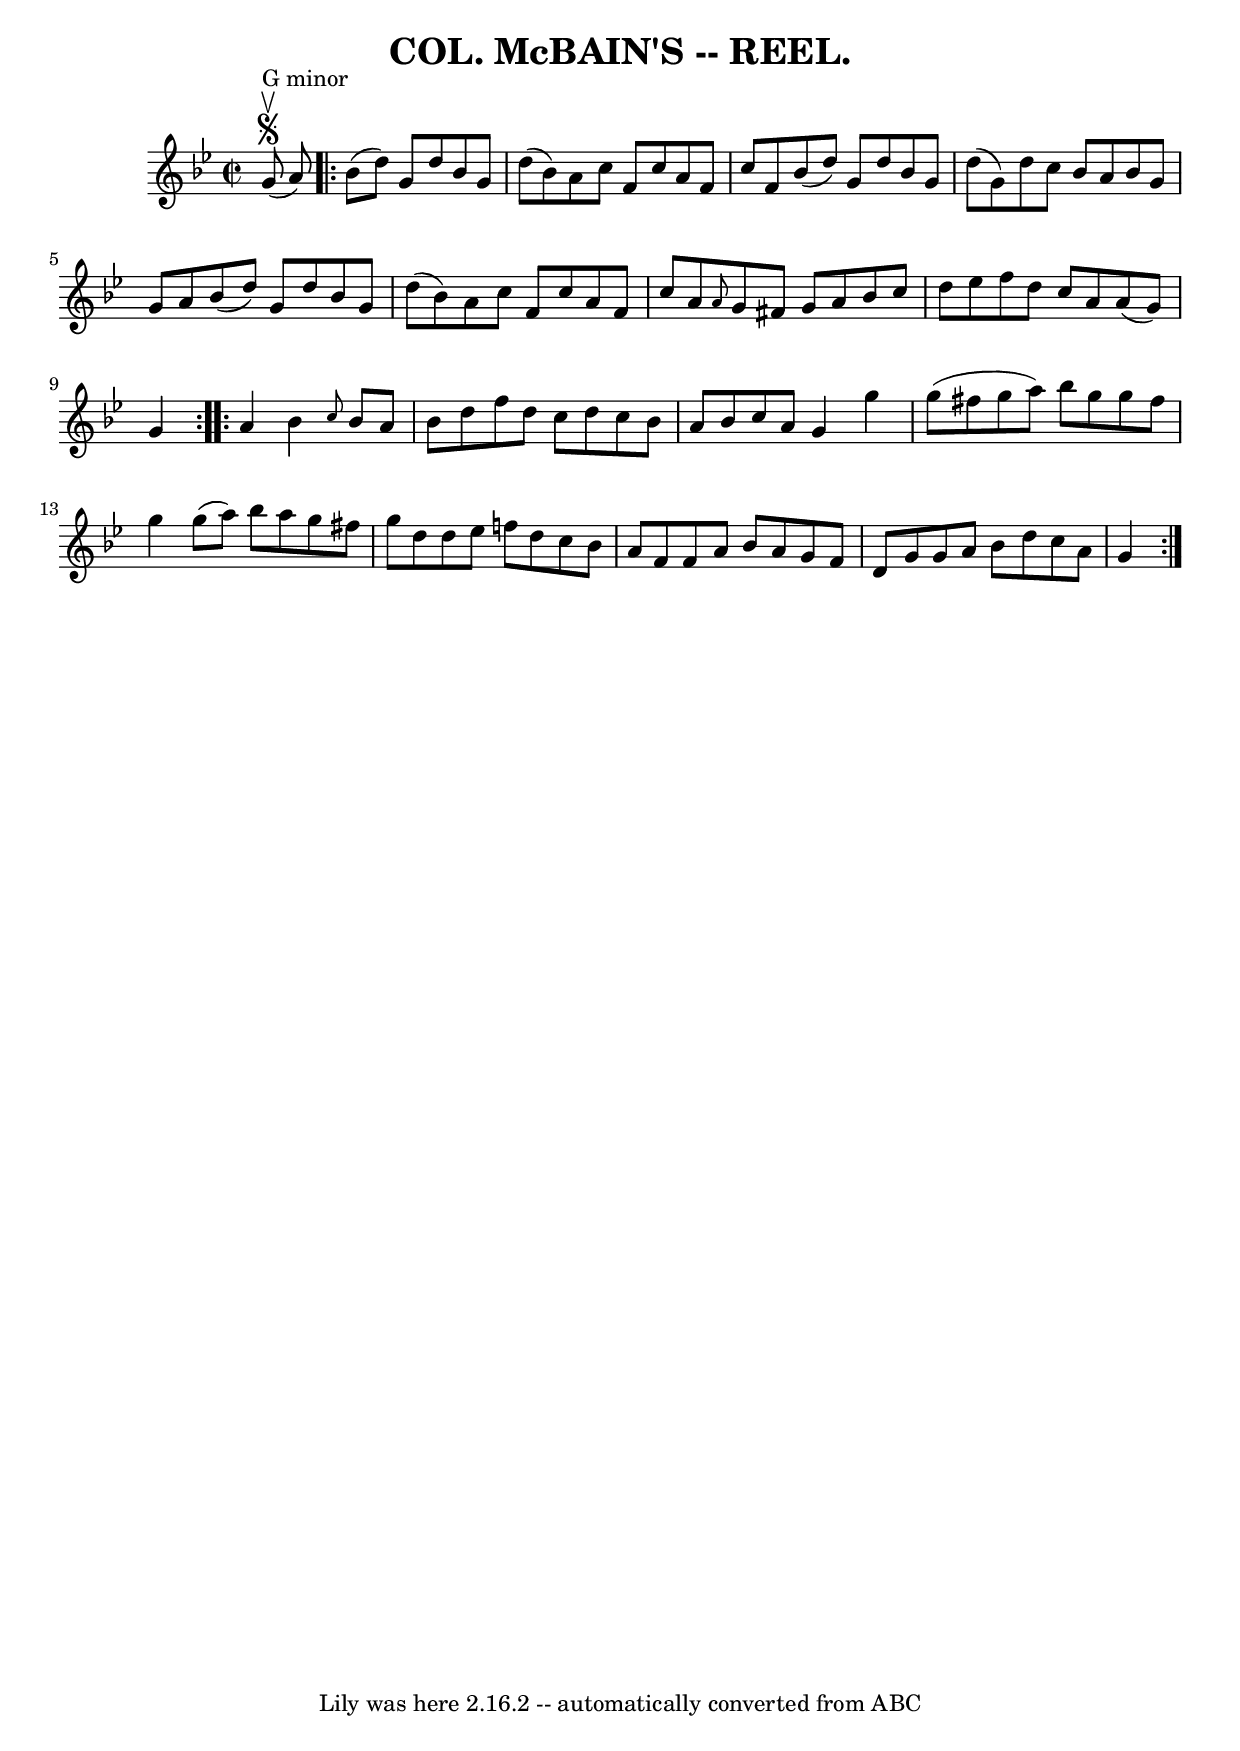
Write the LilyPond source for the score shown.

\version "2.16.2"
\include "Mammoth.ily"
\header {
  crossRefNumber = "5"
  footnotes = ""
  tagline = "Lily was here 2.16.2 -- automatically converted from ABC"
  title = "COL. McBAIN'S -- REEL."

}
voicedefault =  {


  \override Staff.TimeSignature #'style = #'C
  \time 2/2 
  \key g \minor g'8^"G minor"^\segno^\upbow(a'8) 

  \repeat volta 2 {
    bes'8 (d''8) g'8 d''8 bes'8 g'8 d''8 (
    bes'8) |
    a'8 c''8 f'8 c''8 a'8 f'8 c''8 f'8  
    |
    bes'8 (d''8) g'8 d''8 bes'8 g'8 d''8 (g'8) 
    |
    d''8 c''8 bes'8 a'8 bes'8 g'8 g'8 a'8  |
    
    bes'8 (d''8) g'8 d''8 bes'8 g'8 d''8 (bes'8) 
    |
    a'8 c''8 f'8 c''8 a'8 f'8 c''8 a'8  |
    
    \grace { a'8  
	   } g'8 fis'8 g'8 a'8 bes'8 c''8 d''8    
    ees''8  |
    f''8 d''8 c''8 a'8 a'8 (g'8) g'4  
  }     

  \repeat volta 2 {
    a'4  |
    bes'4  \grace { c''8  
		  } bes'8 a'8   
    bes'8 d''8 f''8 d''8  |
    c''8 d''8 c''8 bes'8 a'8 
    bes'8 c''8 a'8  |
    g'4 g''4 g''8 (fis''8 g''8    
    a''8) |
    bes''8 g''8 g''8 fis''8 g''4 g''8 (a''8  
    -) |
    bes''8 a''8 g''8 fis''8 g''8 d''8 d''8    
    ees''8  |
    f''!8 d''8 c''8 bes'8 a'8 f'8 f'8 a'8  
    |
    bes'8 a'8 g'8 f'8 d'8 g'8 g'8 a'8  |
    
    bes'8 d''8 c''8 a'8 g'4    
  }   

}

\score{
  <<

    \context Staff="default"
    {
      \voicedefault 
      
    }

  >>
  \layout {
    
  }
  \midi {
  }

}
